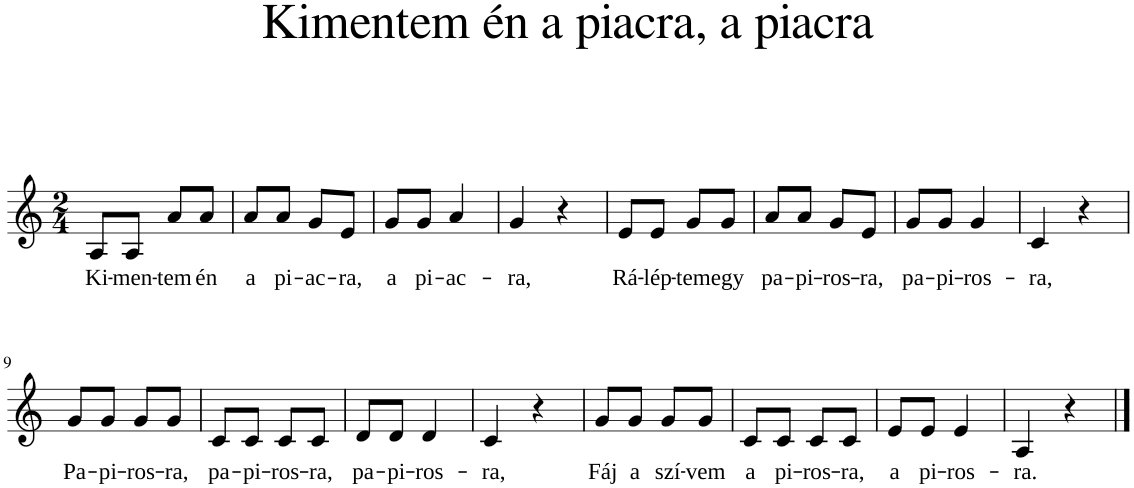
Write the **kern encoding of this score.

**kern	**text
*part1	*part1
*staff1	*staff1
*I"Piano	*
*I'Pno	*
*clefG2	*
*k[]	*
*M2/4	*
=1	=1
!	!LO:LY:b
8A/L	Ki-
!	!LO:LY:b
8A/J	-men-
!	!LO:LY:b
8a/L	-tem
!	!LO:LY:b
8a/J	én
=2	=2
!	!LO:LY:b
8a/L	a
!	!LO:LY:b
8a/J	pi-
!	!LO:LY:b
8g/L	-ac-
!	!LO:LY:b
8e/J	-ra,
=3	=3
!	!LO:LY:b
8g/L	a
!	!LO:LY:b
8g/J	pi-
!	!LO:LY:b
4a/	-ac-
=4	=4
!	!LO:LY:b
4g/	-ra,
4r	.
=5	=5
!	!LO:LY:b
8e/L	Rá-
!	!LO:LY:b
8e/J	-lép-
!	!LO:LY:b
8g/L	-tem
!	!LO:LY:b
8g/J	egy
=6	=6
!	!LO:LY:b
8a/L	pa-
!	!LO:LY:b
8a/J	-pi-
!	!LO:LY:b
8g/L	-ros-
!	!LO:LY:b
8e/J	-ra,
=7	=7
!	!LO:LY:b
8g/L	pa-
!	!LO:LY:b
8g/J	-pi-
!	!LO:LY:b
4g/	-ros-
=8	=8
!	!LO:LY:b
4c/	-ra,
4r	.
!!LO:LB:g=z
=9	=9
!	!LO:LY:b
8g/L	Pa-
!	!LO:LY:b
8g/J	-pi-
!	!LO:LY:b
8g/L	-ros-
!	!LO:LY:b
8g/J	-ra,
=10	=10
!	!LO:LY:b
8c/L	pa-
!	!LO:LY:b
8c/J	-pi-
!	!LO:LY:b
8c/L	-ros-
!	!LO:LY:b
8c/J	-ra,
=11	=11
!	!LO:LY:b
8d/L	pa-
!	!LO:LY:b
8d/J	-pi-
!	!LO:LY:b
4d/	-ros-
=12	=12
!	!LO:LY:b
4c/	-ra,
4r	.
=13	=13
!	!LO:LY:b
8g/L	Fáj
!	!LO:LY:b
8g/J	a
!	!LO:LY:b
8g/L	szí-
!	!LO:LY:b
8g/J	-vem
=14	=14
!	!LO:LY:b
8c/L	a
!	!LO:LY:b
8c/J	pi-
!	!LO:LY:b
8c/L	-ros-
!	!LO:LY:b
8c/J	-ra,
=15	=15
!	!LO:LY:b
8e/L	a
!	!LO:LY:b
8e/J	pi-
!	!LO:LY:b
4e/	-ros-
=16	=16
!	!LO:LY:b
4A/	-ra.
4r	.
==	==
*-	*-
